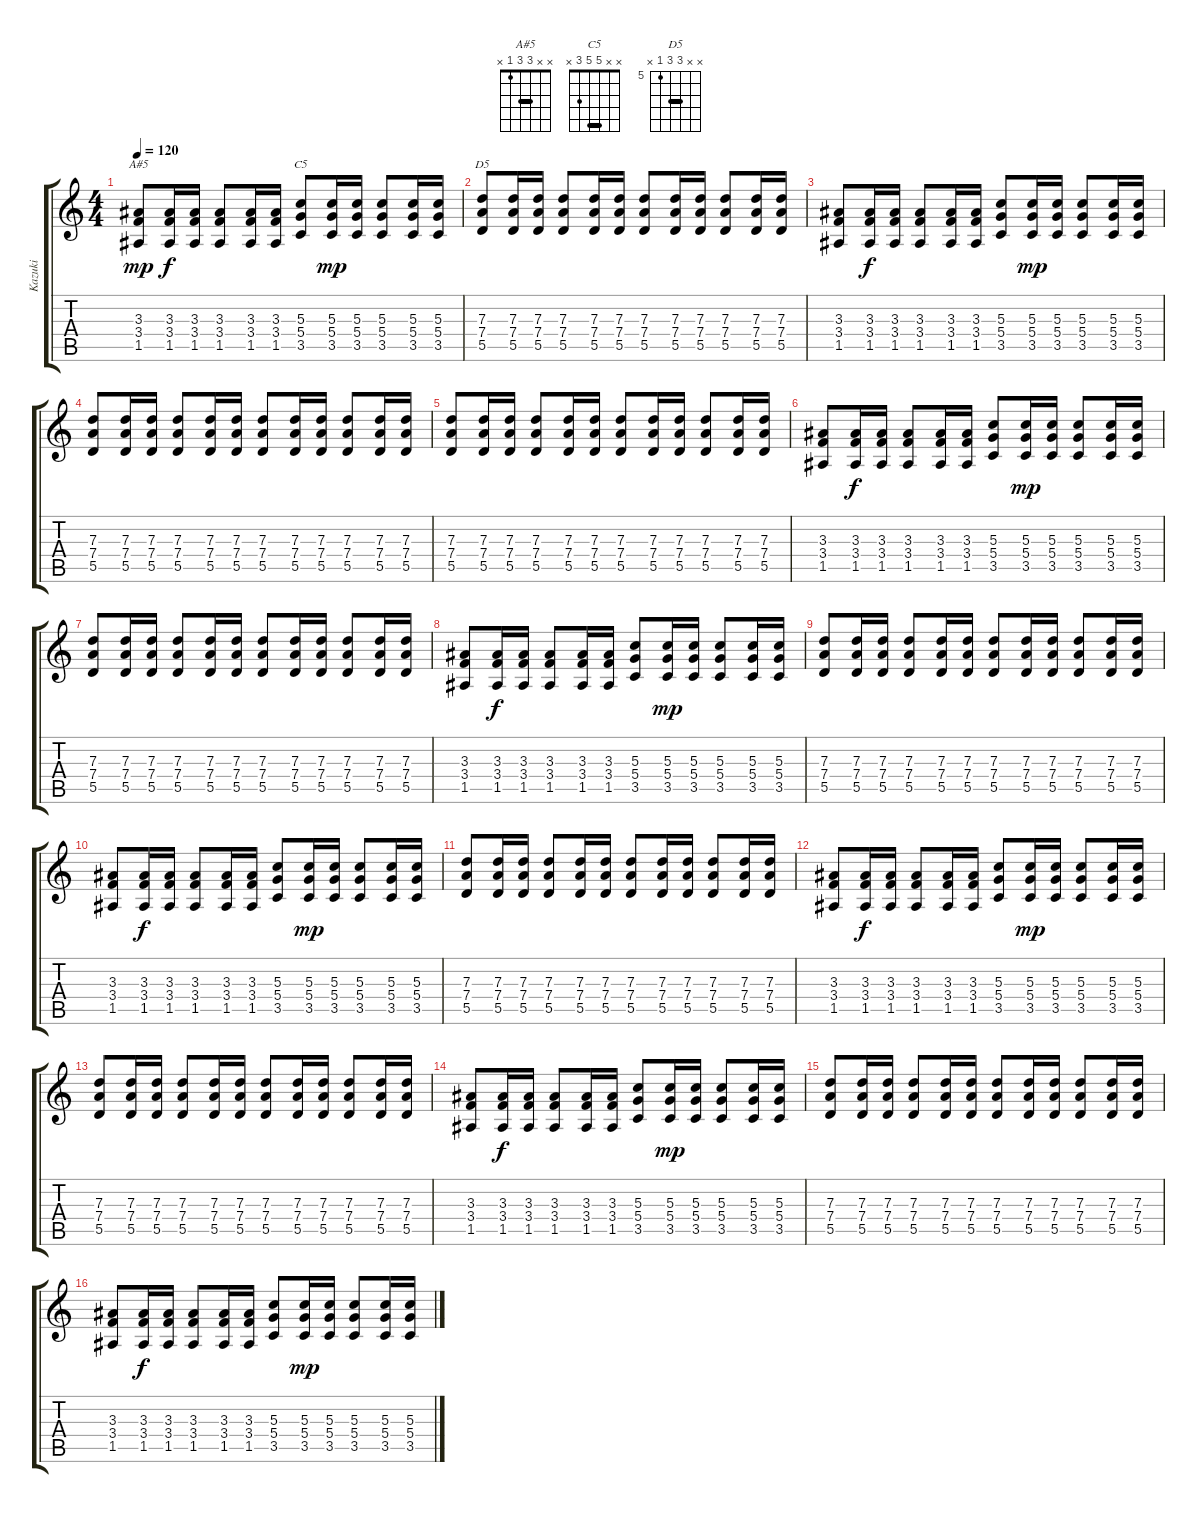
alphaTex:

\track ("Kazuki" "Kazuki") {instrument distortionguitar}
\staff {score tabs}
\tuning (E4 B3 G3 D3 A2 E2) {hide}
\chord ("A#5" x x 3 3 1 x) {barre 3}
\chord ("C5" x x 5 5 3 x) {barre 5}
\chord ("D5" x x 7 7 5 x) {firstfret 5 barre 7}
\ts (4 4)
\tempo 120
\clef g2
\ks c
(3.3 3.4 1.5).8{ch "A#5" dy mp} (3.3 3.4 1.5).16{dy f} (3.3 3.4 1.5).16 (3.3 3.4 1.5).8 (3.3 3.4 1.5).16 (3.3 3.4 1.5).16 (5.3 5.4 3.5).8{ch "C5"} (5.3 5.4 3.5).16{dy mp} (5.3 5.4 3.5).16 (5.3 5.4 3.5).8 (5.3 5.4 3.5).16 (5.3 5.4 3.5).16 |
(7.3 7.4 5.5).8{ch "D5"} (7.3 7.4 5.5).16 (7.3 7.4 5.5).16 (7.3 7.4 5.5).8 (7.3 7.4 5.5).16 (7.3 7.4 5.5).16 (7.3 7.4 5.5).8 (7.3 7.4 5.5).16 (7.3 7.4 5.5).16 (7.3 7.4 5.5).8 (7.3 7.4 5.5).16 (7.3 7.4 5.5).16 |
(3.3 3.4 1.5).8 (3.3 3.4 1.5).16{dy f} (3.3 3.4 1.5).16 (3.3 3.4 1.5).8 (3.3 3.4 1.5).16 (3.3 3.4 1.5).16 (5.3 5.4 3.5).8 (5.3 5.4 3.5).16{dy mp} (5.3 5.4 3.5).16 (5.3 5.4 3.5).8 (5.3 5.4 3.5).16 (5.3 5.4 3.5).16 |
(7.3 7.4 5.5).8 (7.3 7.4 5.5).16 (7.3 7.4 5.5).16 (7.3 7.4 5.5).8 (7.3 7.4 5.5).16 (7.3 7.4 5.5).16 (7.3 7.4 5.5).8 (7.3 7.4 5.5).16 (7.3 7.4 5.5).16 (7.3 7.4 5.5).8 (7.3 7.4 5.5).16 (7.3 7.4 5.5).16 |
(7.3 7.4 5.5).8 (7.3 7.4 5.5).16 (7.3 7.4 5.5).16 (7.3 7.4 5.5).8 (7.3 7.4 5.5).16 (7.3 7.4 5.5).16 (7.3 7.4 5.5).8 (7.3 7.4 5.5).16 (7.3 7.4 5.5).16 (7.3 7.4 5.5).8 (7.3 7.4 5.5).16 (7.3 7.4 5.5).16 |
(3.3 3.4 1.5).8 (3.3 3.4 1.5).16{dy f} (3.3 3.4 1.5).16 (3.3 3.4 1.5).8 (3.3 3.4 1.5).16 (3.3 3.4 1.5).16 (5.3 5.4 3.5).8 (5.3 5.4 3.5).16{dy mp} (5.3 5.4 3.5).16 (5.3 5.4 3.5).8 (5.3 5.4 3.5).16 (5.3 5.4 3.5).16 |
(7.3 7.4 5.5).8 (7.3 7.4 5.5).16 (7.3 7.4 5.5).16 (7.3 7.4 5.5).8 (7.3 7.4 5.5).16 (7.3 7.4 5.5).16 (7.3 7.4 5.5).8 (7.3 7.4 5.5).16 (7.3 7.4 5.5).16 (7.3 7.4 5.5).8 (7.3 7.4 5.5).16 (7.3 7.4 5.5).16 |
(3.3 3.4 1.5).8 (3.3 3.4 1.5).16{dy f} (3.3 3.4 1.5).16 (3.3 3.4 1.5).8 (3.3 3.4 1.5).16 (3.3 3.4 1.5).16 (5.3 5.4 3.5).8 (5.3 5.4 3.5).16{dy mp} (5.3 5.4 3.5).16 (5.3 5.4 3.5).8 (5.3 5.4 3.5).16 (5.3 5.4 3.5).16 |
(7.3 7.4 5.5).8 (7.3 7.4 5.5).16 (7.3 7.4 5.5).16 (7.3 7.4 5.5).8 (7.3 7.4 5.5).16 (7.3 7.4 5.5).16 (7.3 7.4 5.5).8 (7.3 7.4 5.5).16 (7.3 7.4 5.5).16 (7.3 7.4 5.5).8 (7.3 7.4 5.5).16 (7.3 7.4 5.5).16 |
(3.3 3.4 1.5).8 (3.3 3.4 1.5).16{dy f} (3.3 3.4 1.5).16 (3.3 3.4 1.5).8 (3.3 3.4 1.5).16 (3.3 3.4 1.5).16 (5.3 5.4 3.5).8 (5.3 5.4 3.5).16{dy mp} (5.3 5.4 3.5).16 (5.3 5.4 3.5).8 (5.3 5.4 3.5).16 (5.3 5.4 3.5).16 |
(7.3 7.4 5.5).8 (7.3 7.4 5.5).16 (7.3 7.4 5.5).16 (7.3 7.4 5.5).8 (7.3 7.4 5.5).16 (7.3 7.4 5.5).16 (7.3 7.4 5.5).8 (7.3 7.4 5.5).16 (7.3 7.4 5.5).16 (7.3 7.4 5.5).8 (7.3 7.4 5.5).16 (7.3 7.4 5.5).16 |
(3.3 3.4 1.5).8 (3.3 3.4 1.5).16{dy f} (3.3 3.4 1.5).16 (3.3 3.4 1.5).8 (3.3 3.4 1.5).16 (3.3 3.4 1.5).16 (5.3 5.4 3.5).8 (5.3 5.4 3.5).16{dy mp} (5.3 5.4 3.5).16 (5.3 5.4 3.5).8 (5.3 5.4 3.5).16 (5.3 5.4 3.5).16 |
(7.3 7.4 5.5).8 (7.3 7.4 5.5).16 (7.3 7.4 5.5).16 (7.3 7.4 5.5).8 (7.3 7.4 5.5).16 (7.3 7.4 5.5).16 (7.3 7.4 5.5).8 (7.3 7.4 5.5).16 (7.3 7.4 5.5).16 (7.3 7.4 5.5).8 (7.3 7.4 5.5).16 (7.3 7.4 5.5).16 |
(3.3 3.4 1.5).8 (3.3 3.4 1.5).16{dy f} (3.3 3.4 1.5).16 (3.3 3.4 1.5).8 (3.3 3.4 1.5).16 (3.3 3.4 1.5).16 (5.3 5.4 3.5).8 (5.3 5.4 3.5).16{dy mp} (5.3 5.4 3.5).16 (5.3 5.4 3.5).8 (5.3 5.4 3.5).16 (5.3 5.4 3.5).16 |
(7.3 7.4 5.5).8 (7.3 7.4 5.5).16 (7.3 7.4 5.5).16 (7.3 7.4 5.5).8 (7.3 7.4 5.5).16 (7.3 7.4 5.5).16 (7.3 7.4 5.5).8 (7.3 7.4 5.5).16 (7.3 7.4 5.5).16 (7.3 7.4 5.5).8 (7.3 7.4 5.5).16 (7.3 7.4 5.5).16 |
(3.3 3.4 1.5).8 (3.3 3.4 1.5).16{dy f} (3.3 3.4 1.5).16 (3.3 3.4 1.5).8 (3.3 3.4 1.5).16 (3.3 3.4 1.5).16 (5.3 5.4 3.5).8 (5.3 5.4 3.5).16{dy mp} (5.3 5.4 3.5).16 (5.3 5.4 3.5).8 (5.3 5.4 3.5).16 (5.3 5.4 3.5).16
